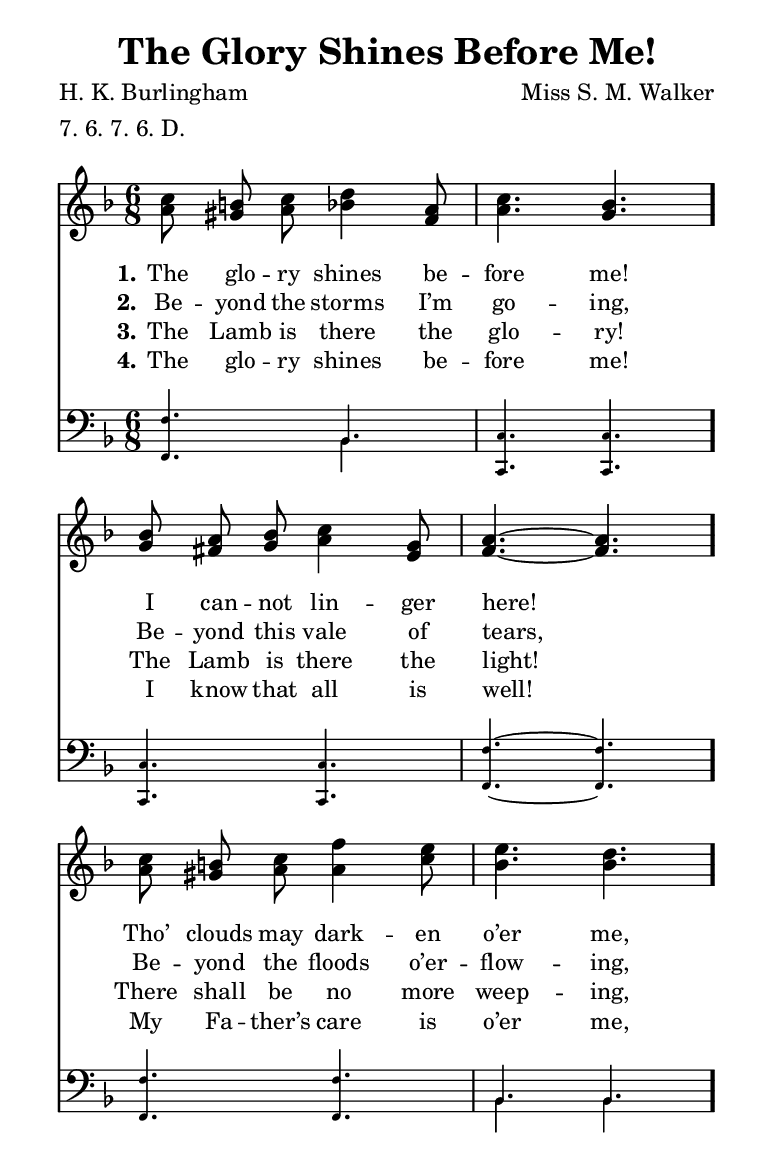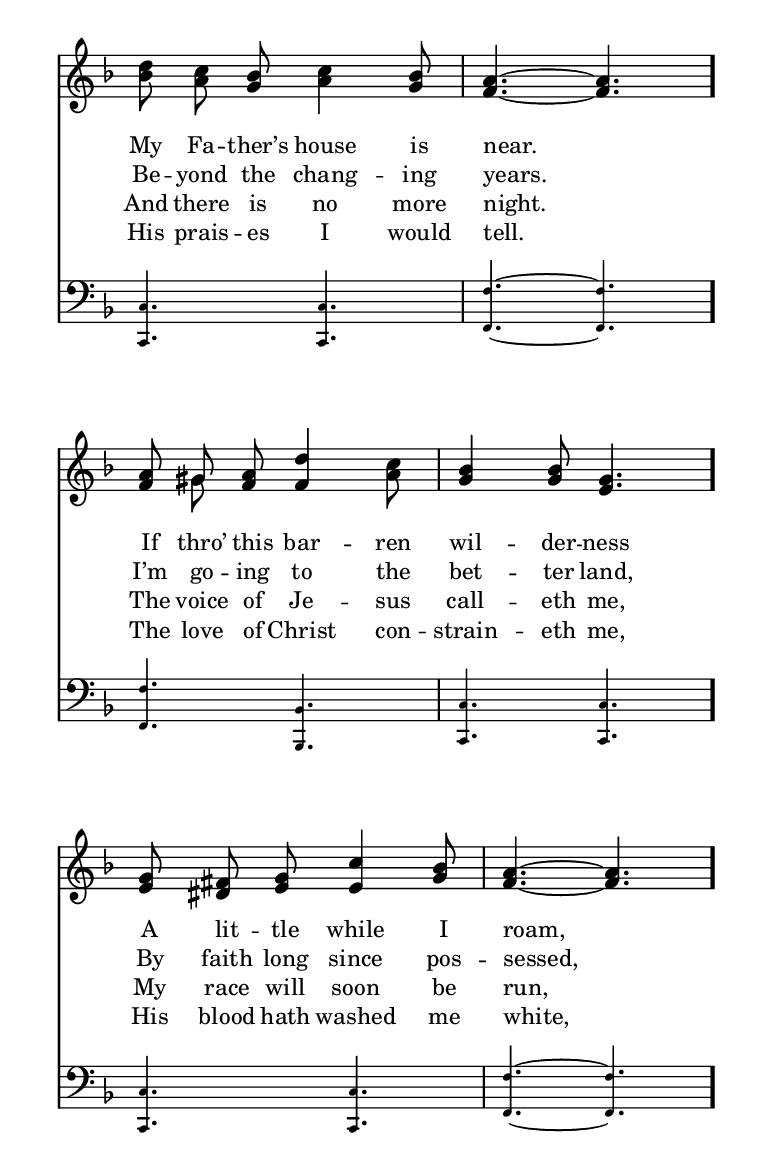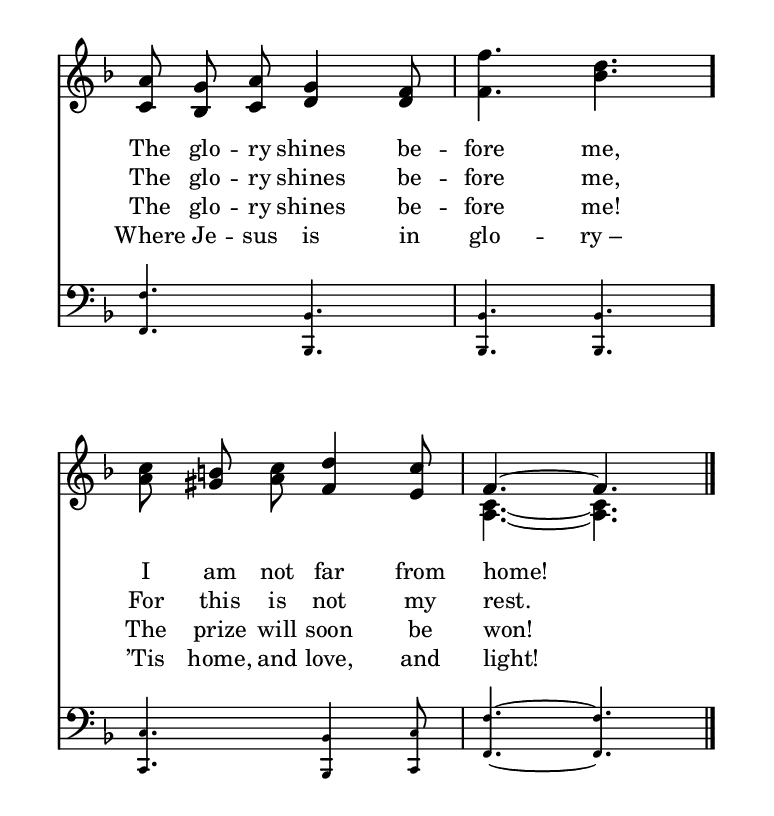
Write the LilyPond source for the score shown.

\include "common/global.ily"
\paper {
  \include "common/paper.ily"
}

\header{
  hymnnumber = "263"
  title = "The Glory Shines Before Me!"
  tunename = ""
  meter = "7. 6. 7. 6. D."
  poet = "H. K. Burlingham"
  composer = "Miss S. M. Walker"
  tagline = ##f
}

global = {
  \include "common/overrides.ily"
  \override Staff.TimeSignature.style = #'numbered
  \time 6/8
  \override Score.MetronomeMark.transparent = ##t % hide all fermata changes too
  \tempo 4=80
  \key f \major
  \autoBeamOff
}

patternA = { c8 c c c4 c8 | c4. c4. }
patternB = { c8 c c c4 c8 | c4 c8 c4. }
patternC = { c4. c4. }

notesSoprano = {
\global
\relative c'' {

  c8 b c d4 a8 | c4. bes4. |
  bes8 a bes c4 g8 | a4. ~ a4. |
  c8 b c f4 e8 | e4. d4. |
  d8 c bes c4 bes8 | a4. ~ a4. |

  \changePitch \patternB { a gis a d c | bes bes g }
  \changePitch \patternA { g fis g c bes | a ~ a }
  \changePitch \patternA { a g a g f | f' d }
  \changePitch \patternA { c b c d c | f, ~ f }

  \bar "|."

}
}

notesAlto = {
\global
\relative e' {

  \changePitch \patternA { a gis a bes f | a g }
  \changePitch \patternA { g fis g a e | f ~ f }
  \changePitch \patternA { a gis a a c | bes bes }
  \changePitch \patternA { bes a g a g | f ~ f }

  \changePitch \patternB { f gis f f a | g g e }
  \changePitch \patternA { e dis e e g | f ~ f }
  \changePitch \patternA { c bes c d d | f bes }
  \changePitch \patternA { a gis a f e | <c a> ~ <c a> }

}
}

notesTenor = {
\global
\override NoteHead.font-size = #-4
<<
\relative a {

  { f4. bes, | c c }
  { c c | s s } % moved to chord below
  { f f | bes, bes }
  { c c | s s } % moved to chord below

  { f bes, | c c }
  { c c | s s } % moved to chord below
  { f bes, | bes bes }
  c4. bes4 c8 | s4. s % moved to chord below

}

\relative f, {

  { f4. \new Voice { \override NoteHead.font-size = #-4 \voiceFour bes } | c, c }
  { c c | <f _~ f' ^~ > <f f'> }
  { f f | \new Voice { \override NoteHead.font-size = #-4 \voiceFour bes bes } }
  { c, c | <f _~ f' ^~ > <f f'> }

  { f bes, | c c }
  { c c | <f _~ f' ^~ > <f f'> }
  { f bes, | bes bes }
  c4. bes4 c8 | <f _~ f' ^~ >4. <f f'>

}
>>
}

wordsA = \lyricmode {
\set stanza = "1."

The glo -- ry shines be -- fore me! \bar "."
I can -- not lin -- ger here! \bar "."
Tho’ clouds may dark -- en o’er me, \bar "."
My Fa -- ther’s house is near. \bar "."
If thro’ this bar -- ren wil -- der -- ness \bar "."
A lit -- tle while I roam, \bar "."
The glo -- ry shines be -- fore me, \bar "."
I am not far from home! \bar "."

}

wordsB = \lyricmode {
\set stanza = "2."

Be -- yond the storms I’m go -- ing,
Be -- yond this vale of tears,
Be -- yond the floods o’er -- flow -- ing,
Be -- yond the chang -- ing years.
I’m go -- ing to the bet -- ter land,
By faith long since pos -- sessed,
The glo -- ry shines be -- fore me,
For this is not my rest.

}

wordsC = \lyricmode {
\set stanza = "3."

The Lamb is there the glo -- ry!
The Lamb is there the light!
There shall be no more weep -- ing,
And there is no more night.
The voice of Je -- sus call -- eth me,
My race will soon be run,
The glo -- ry shines be -- fore me!
The prize will soon be won!

}

wordsD = \lyricmode {
\set stanza = "4."

The glo -- ry shines be -- fore me!
I know that all is well!
My Fa -- ther’s care is o’er me,
His prais -- es I would tell.
The love of Christ con -- strain -- eth me,
His blood hath washed me white,
Where Je -- sus is in glo -- ry_–
’Tis home, and love, and light!

}

\score {
  \context ChoirStaff <<
    \context Staff = upper <<
      \set Staff.autoBeaming = ##f
      \set ChoirStaff.systemStartDelimiter = #'SystemStartBar
      \set ChoirStaff.printPartCombineTexts = ##f
      \partcombine #'(2 . 11) \notesSoprano \notesAlto
      \context NullVoice = sopranos { \voiceOne << \notesSoprano >> }
      \context Lyrics = one   \lyricsto sopranos \wordsA
      \context Lyrics = two   \lyricsto sopranos \wordsB
      \context Lyrics = three \lyricsto sopranos \wordsC
      \context Lyrics = four  \lyricsto sopranos \wordsD
    >>
    \context Staff = men <<
      \set Staff.autoBeaming = ##f
      \clef bass
      \set ChoirStaff.printPartCombineTexts = ##f
      \context Voice = tenors { \voiceOne << \notesTenor >> }
    >>
  >>
  \layout {
    \include "common/layout.ily"
  }
  #(cond ((ly:get-option 'eog-midi-permitted) #{ \midi{
    \include "common/midi.ily"
  } #}))
}

\version "2.19.49"  % necessary for upgrading to future LilyPond versions.

% vi:set et ts=2 sw=2 ai nocindent syntax=lilypond:
